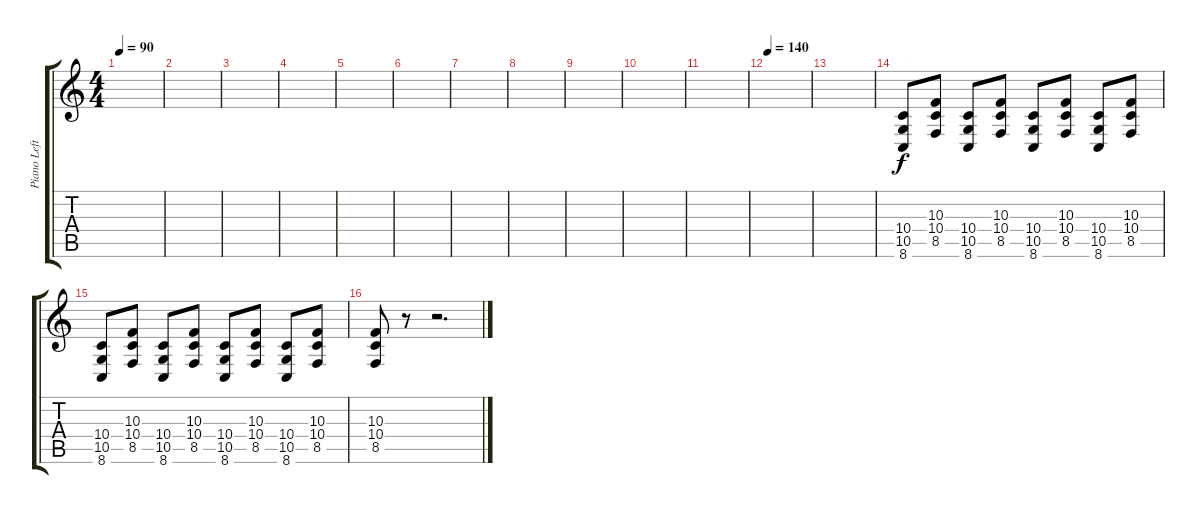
\track ("Piano Left Hand" "Piano Left") {instrument acousticgrandpiano}
\staff {score tabs}
\tuning (E4 B3 G3 D3 A2 E2) {hide}
\ts (4 4)
\tempo 90
\clef g2
\ks c
|
|
|
|
|
|
|
|
|
|
|
\tempo 140
|
|
(10.4 10.5 8.6).8 (10.3 10.4 8.5).8 (10.4 10.5 8.6).8 (10.3 10.4 8.5).8 (10.4 10.5 8.6).8 (10.3 10.4 8.5).8 (10.4 10.5 8.6).8 (10.3 10.4 8.5).8 |
(10.4 10.5 8.6).8 (10.3 10.4 8.5).8 (10.4 10.5 8.6).8 (10.3 10.4 8.5).8 (10.4 10.5 8.6).8 (10.3 10.4 8.5).8 (10.4 10.5 8.6).8 (10.3 10.4 8.5).8 |
(10.3 10.4 8.5).8 r.8 r.2{d}
